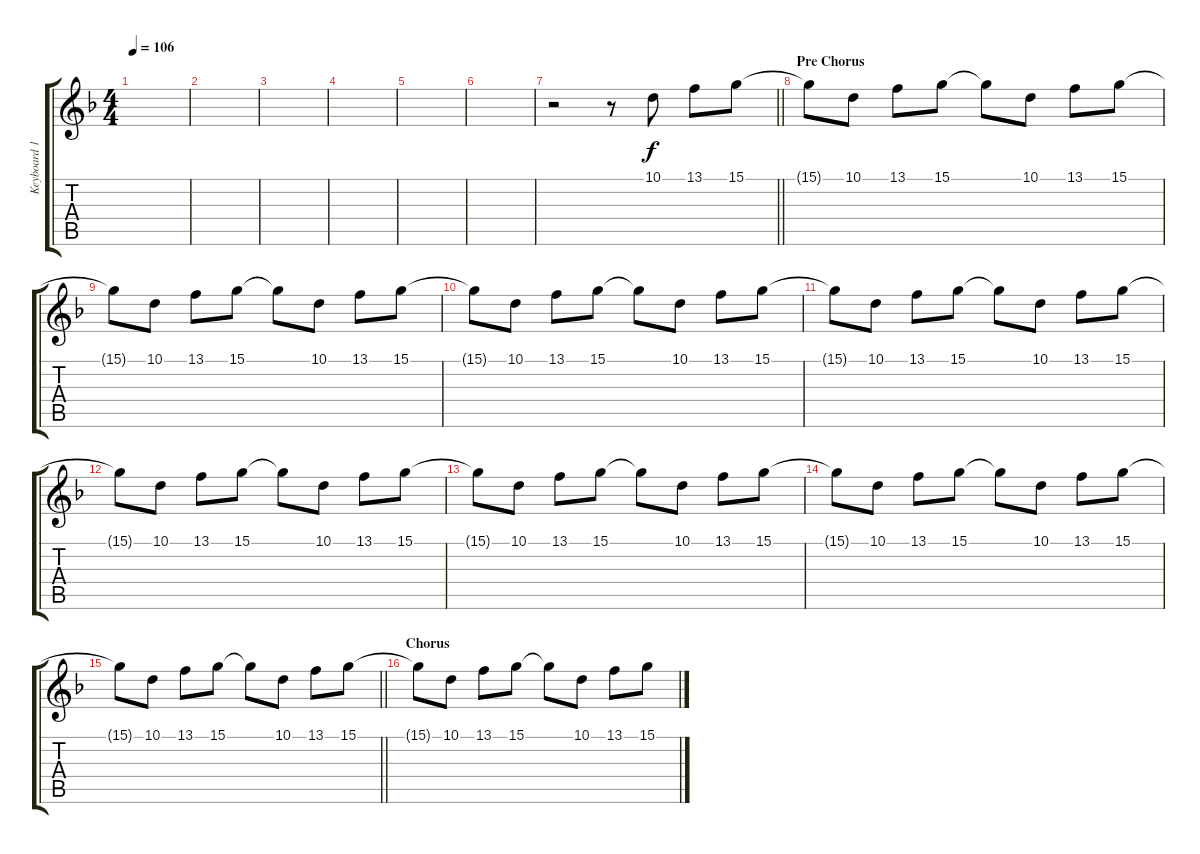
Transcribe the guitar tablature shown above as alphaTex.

\track ("Keyboard 1" "Keyboard 1") {instrument synthstrings1}
\staff {score tabs}
\tuning (E4 B3 G3 D3 A2 E2) {hide}
\ts (4 4)
\tempo 106
\clef g2
\ks dminor
|
|
|
|
|
|
\barLineRight lightlight
r.2 r.8 10.1.8 13.1.8 15.1.8 |
\section ("" "Pre Chorus")
15.1{t}.8 10.1.8 13.1.8 15.1.8 15.1{t}.8 10.1.8 13.1.8 15.1.8 |
15.1{t}.8 10.1.8 13.1.8 15.1.8 15.1{t}.8 10.1.8 13.1.8 15.1.8 |
15.1{t}.8 10.1.8 13.1.8 15.1.8 15.1{t}.8 10.1.8 13.1.8 15.1.8 |
15.1{t}.8 10.1.8 13.1.8 15.1.8 15.1{t}.8 10.1.8 13.1.8 15.1.8 |
15.1{t}.8 10.1.8 13.1.8 15.1.8 15.1{t}.8 10.1.8 13.1.8 15.1.8 |
15.1{t}.8 10.1.8 13.1.8 15.1.8 15.1{t}.8 10.1.8 13.1.8 15.1.8 |
15.1{t}.8 10.1.8 13.1.8 15.1.8 15.1{t}.8 10.1.8 13.1.8 15.1.8 |
\barLineRight lightlight
15.1{t}.8 10.1.8 13.1.8 15.1.8 15.1{t}.8 10.1.8 13.1.8 15.1.8 |
\section ("" "Chorus")
15.1{t}.8 10.1.8 13.1.8 15.1.8 15.1{t}.8 10.1.8 13.1.8 15.1.8
